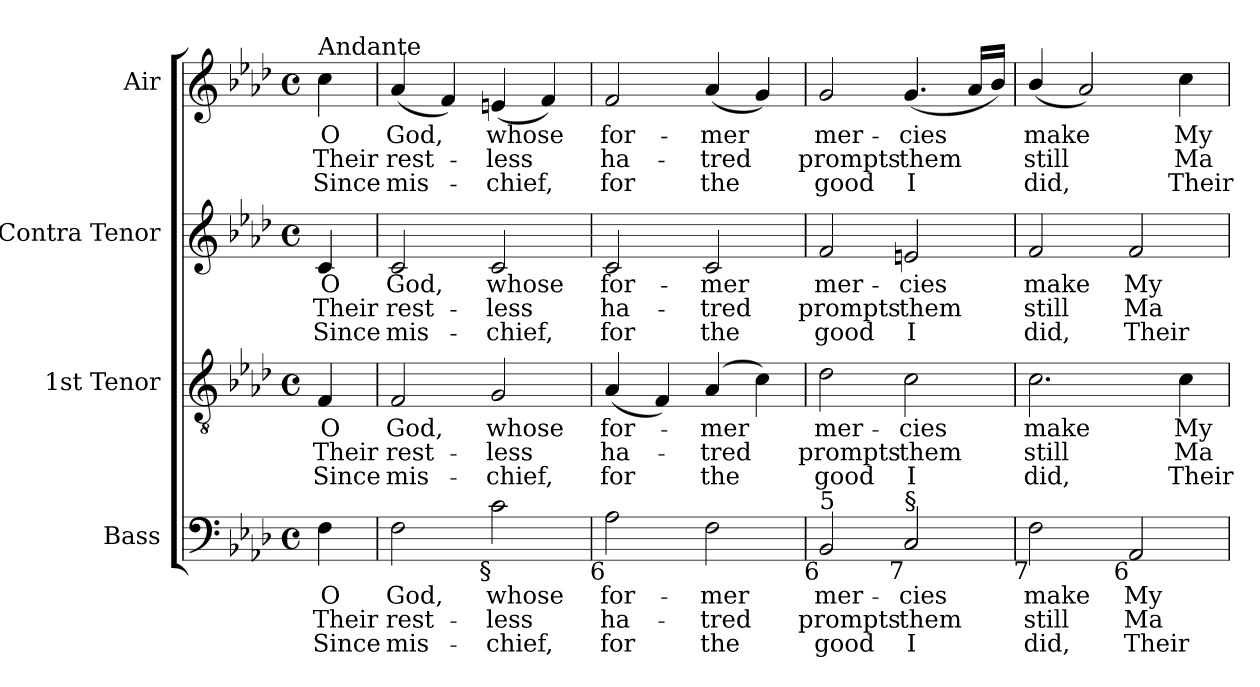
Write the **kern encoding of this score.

**kern	**text	**text	**text	**kern	**text	**text	**text	**kern	**text	**text	**text	**kern	**text	**text	**text
*part4	*part4	*part4	*part4	*part3	*part3	*part3	*part3	*part2	*part2	*part2	*part2	*part1	*part1	*part1	*part1
*staff4	*staff4	*staff4	*staff4	*staff3	*staff3	*staff3	*staff3	*staff2	*staff2	*staff2	*staff2	*staff1	*staff1	*staff1	*staff1
*I"Bass	*	*	*	*I"1st  Tenor	*	*	*	*I"Contra Tenor	*	*	*	*I"Air	*	*	*
*I'B.	*	*	*	*I'T 1.	*	*	*	*I'Ct.	*	*	*	*I'Air	*	*	*
!!LO:PB:g=z
*clefF4	*	*	*	*clefGv2	*	*	*	*clefG2	*	*	*	*clefG2	*	*	*
*	*	*	*	*ITrd7c12	*	*	*	*	*	*	*	*	*	*	*
*k[b-e-a-d-]	*	*	*	*k[b-e-a-d-]	*	*	*	*k[b-e-a-d-]	*	*	*	*k[b-e-a-d-]	*	*	*
*f:	*	*	*	*f:	*	*	*	*f:	*	*	*	*f:	*	*	*
*M4/4	*	*	*	*M4/4	*	*	*	*M4/4	*	*	*	*M4/4	*	*	*
*met(c)	*	*	*	*met(c)	*	*	*	*met(c)	*	*	*	*met(c)	*	*	*
=	=	=	=	=	=	=	=	=	=	=	=	=	=	=	=
!	!LO:LY:b:color=#000000	!LO:LY:b:color=#000000	!LO:LY:b:color=#000000	!	!	!	!	!	!	!	!	!	!	!	!
!	!	!	!	!	!LO:LY:b:color=#000000	!LO:LY:b:color=#000000	!LO:LY:b:color=#000000	!	!	!	!	!	!	!	!
!	!	!	!	!	!	!	!	!	!LO:LY:b:color=#000000	!LO:LY:b:color=#000000	!LO:LY:b:color=#000000	!	!	!	!
!	!	!	!	!	!	!	!	!	!	!	!	!LO:TX:a:t=Andante	!	!	!
!	!	!	!	!	!	!	!	!	!	!	!	!	!LO:LY:b:color=#000000	!LO:LY:b:color=#000000	!LO:LY:b:color=#000000
4Fi\	O	Their	Since	4FFi/	O	Their	Since	4ci/	O	Their	Since	4cci\	O	Their	Since
=1	=1	=1	=1	=1	=1	=1	=1	=1	=1	=1	=1	=1	=1	=1	=1
!	!LO:LY:b:color=#000000	!LO:LY:b:color=#000000	!LO:LY:b:color=#000000	!	!	!	!	!	!	!	!	!	!	!	!
!	!	!	!	!	!LO:LY:b:color=#000000	!LO:LY:b:color=#000000	!LO:LY:b:color=#000000	!	!	!	!	!	!	!	!
!	!	!	!	!	!	!	!	!	!LO:LY:b:color=#000000	!LO:LY:b:color=#000000	!LO:LY:b:color=#000000	!	!	!	!
!	!	!	!	!	!	!	!	!	!	!	!	!	!LO:LY:b:color=#000000	!LO:LY:b:color=#000000	!LO:LY:b:color=#000000
2Fi\	God,	rest-	mis-	2FFi/	God,	rest-	mis-	2ci/	God,	rest-	mis-	(4a-i/	God,	rest-	mis-
.	.	.	.	.	.	.	.	.	.	.	.	4fi/)	.	.	.
!	!LO:LY:b:color=#000000	!LO:LY:b:color=#000000	!LO:LY:b:color=#000000	!	!	!	!	!	!	!	!	!	!	!	!
!	!	!	!	!	!LO:LY:b:color=#000000	!LO:LY:b:color=#000000	!LO:LY:b:color=#000000	!	!	!	!	!	!	!	!
!	!	!	!	!	!	!	!	!	!LO:LY:b:color=#000000	!LO:LY:b:color=#000000	!LO:LY:b:color=#000000	!	!	!	!
!LO:TX:b:rj:t=§	!	!	!	!	!	!	!	!	!	!	!	!	!	!	!
!	!	!	!	!	!	!	!	!	!	!	!	!	!LO:LY:b:color=#000000	!LO:LY:b:color=#000000	!LO:LY:b:color=#000000
2ci\	whose	-less	-chief,	2GGi/	whose	-less	-chief,	2ci/	whose	-less	-chief,	(4eni/	whose	-less	-chief,
.	.	.	.	.	.	.	.	.	.	.	.	4fi/)	.	.	.
=2	=2	=2	=2	=2	=2	=2	=2	=2	=2	=2	=2	=2	=2	=2	=2
!	!LO:LY:b:color=#000000	!LO:LY:b:color=#000000	!LO:LY:b:color=#000000	!	!	!	!	!	!	!	!	!	!	!	!
!	!	!	!	!	!LO:LY:b:color=#000000	!LO:LY:b:color=#000000	!LO:LY:b:color=#000000	!	!	!	!	!	!	!	!
!	!	!	!	!	!	!	!	!	!LO:LY:b:color=#000000	!LO:LY:b:color=#000000	!LO:LY:b:color=#000000	!	!	!	!
!LO:TX:b:rj:t=6	!	!	!	!	!	!	!	!	!	!	!	!	!	!	!
!	!	!	!	!	!	!	!	!	!	!	!	!	!LO:LY:b:color=#000000	!LO:LY:b:color=#000000	!LO:LY:b:color=#000000
2A-i\	for-	ha-	for	(4AA-i/	for-	ha-	for	2ci/	for-	ha-	for	2fi/	for-	ha-	for
.	.	.	.	4FFi/)	.	.	.	.	.	.	.	.	.	.	.
!	!LO:LY:b:color=#000000	!LO:LY:b:color=#000000	!LO:LY:b:color=#000000	!	!	!	!	!	!	!	!	!	!	!	!
!	!	!	!	!	!LO:LY:b:color=#000000	!LO:LY:b:color=#000000	!LO:LY:b:color=#000000	!	!	!	!	!	!	!	!
!	!	!	!	!	!	!	!	!	!LO:LY:b:color=#000000	!LO:LY:b:color=#000000	!LO:LY:b:color=#000000	!	!	!	!
!	!	!	!	!	!	!	!	!	!	!	!	!	!LO:LY:b:color=#000000	!LO:LY:b:color=#000000	!LO:LY:b:color=#000000
2Fi\	-mer	-tred	the	(4AA-i/	-mer	-tred	the	2ci/	-mer	-tred	the	(4a-i/	-mer	-tred	the
.	.	.	.	4Ci\)	.	.	.	.	.	.	.	4gi/)	.	.	.
=3	=3	=3	=3	=3	=3	=3	=3	=3	=3	=3	=3	=3	=3	=3	=3
!	!LO:LY:b:color=#000000	!LO:LY:b:color=#000000	!LO:LY:b:color=#000000	!	!	!	!	!	!	!	!	!	!	!	!
!	!	!	!	!	!LO:LY:b:color=#000000	!LO:LY:b:color=#000000	!LO:LY:b:color=#000000	!	!	!	!	!	!	!	!
!	!	!	!	!	!	!	!	!	!LO:LY:b:color=#000000	!LO:LY:b:color=#000000	!LO:LY:b:color=#000000	!	!	!	!
!LO:TX:b:rj:t=6	!	!	!	!	!	!	!	!	!	!	!	!	!	!	!
!LO:TX:t=5	!	!	!	!	!	!	!	!	!	!	!	!	!	!	!
!	!	!	!	!	!	!	!	!	!	!	!	!	!LO:LY:b:color=#000000	!LO:LY:b:color=#000000	!LO:LY:b:color=#000000
2BB-i/	mer-	prompts	good	2D-i\	mer-	prompts	good	2fi/	mer-	prompts	good	2gi/	mer-	prompts	good
!	!LO:LY:b:color=#000000	!LO:LY:b:color=#000000	!LO:LY:b:color=#000000	!	!	!	!	!	!	!	!	!	!	!	!
!	!	!	!	!	!LO:LY:b:color=#000000	!LO:LY:b:color=#000000	!LO:LY:b:color=#000000	!	!	!	!	!	!	!	!
!	!	!	!	!	!	!	!	!	!LO:LY:b:color=#000000	!LO:LY:b:color=#000000	!LO:LY:b:color=#000000	!	!	!	!
!LO:TX:b:rj:t=7	!	!	!	!	!	!	!	!	!	!	!	!	!	!	!
!LO:TX:t=§	!	!	!	!	!	!	!	!	!	!	!	!	!	!	!
!	!	!	!	!	!	!	!	!	!	!	!	!	!LO:LY:b:color=#000000	!LO:LY:b:color=#000000	!LO:LY:b:color=#000000
2Ci/	-cies	them	I	2Ci\	-cies	them	I	2eni/	-cies	them	I	(4.gi/	-cies	them	I
.	.	.	.	.	.	.	.	.	.	.	.	16a-i/LL	.	.	.
.	.	.	.	.	.	.	.	.	.	.	.	16b-i/JJ)	.	.	.
=4	=4	=4	=4	=4	=4	=4	=4	=4	=4	=4	=4	=4	=4	=4	=4
!	!LO:LY:b:color=#000000	!LO:LY:b:color=#000000	!LO:LY:b:color=#000000	!	!	!	!	!	!	!	!	!	!	!	!
!	!	!	!	!	!LO:LY:b:color=#000000	!LO:LY:b:color=#000000	!LO:LY:b:color=#000000	!	!	!	!	!	!	!	!
!	!	!	!	!	!	!	!	!	!LO:LY:b:color=#000000	!LO:LY:b:color=#000000	!LO:LY:b:color=#000000	!	!	!	!
!LO:TX:b:rj:t=7	!	!	!	!	!	!	!	!	!	!	!	!	!	!	!
!	!	!	!	!	!	!	!	!	!	!	!	!	!LO:LY:b:color=#000000	!LO:LY:b:color=#000000	!LO:LY:b:color=#000000
2Fi\	make	still	did,	2.Ci\	make	still	did,	2fi/	make	still	did,	(4b-i/	make	still	did,
.	.	.	.	.	.	.	.	.	.	.	.	2a-i/)	.	.	.
!	!LO:LY:b:color=#000000	!LO:LY:b:color=#000000	!LO:LY:b:color=#000000	!	!	!	!	!	!	!	!	!	!	!	!
!LO:TX:b:rj:t=6	!	!	!	!	!	!	!	!	!	!	!	!	!	!	!
!	!	!	!	!	!	!	!	!	!LO:LY:b:color=#000000	!LO:LY:b:color=#000000	!LO:LY:b:color=#000000	!	!	!	!
2AA-i/	My	Ma-	Their	.	.	.	.	2fi/	My	Ma-	Their	.	.	.	.
!	!	!	!	!	!LO:LY:b:color=#000000	!LO:LY:b:color=#000000	!LO:LY:b:color=#000000	!	!	!	!	!	!	!	!
!	!	!	!	!	!	!	!	!	!	!	!	!	!LO:LY:b:color=#000000	!LO:LY:b:color=#000000	!LO:LY:b:color=#000000
.	.	.	.	4Ci\	My	Ma-	Their	.	.	.	.	4cci\	My	Ma-	Their
=	=	=	=	=	=	=	=	=	=	=	=	=	=	=	=
*-	*-	*-	*-	*-	*-	*-	*-	*-	*-	*-	*-	*-	*-	*-	*-
